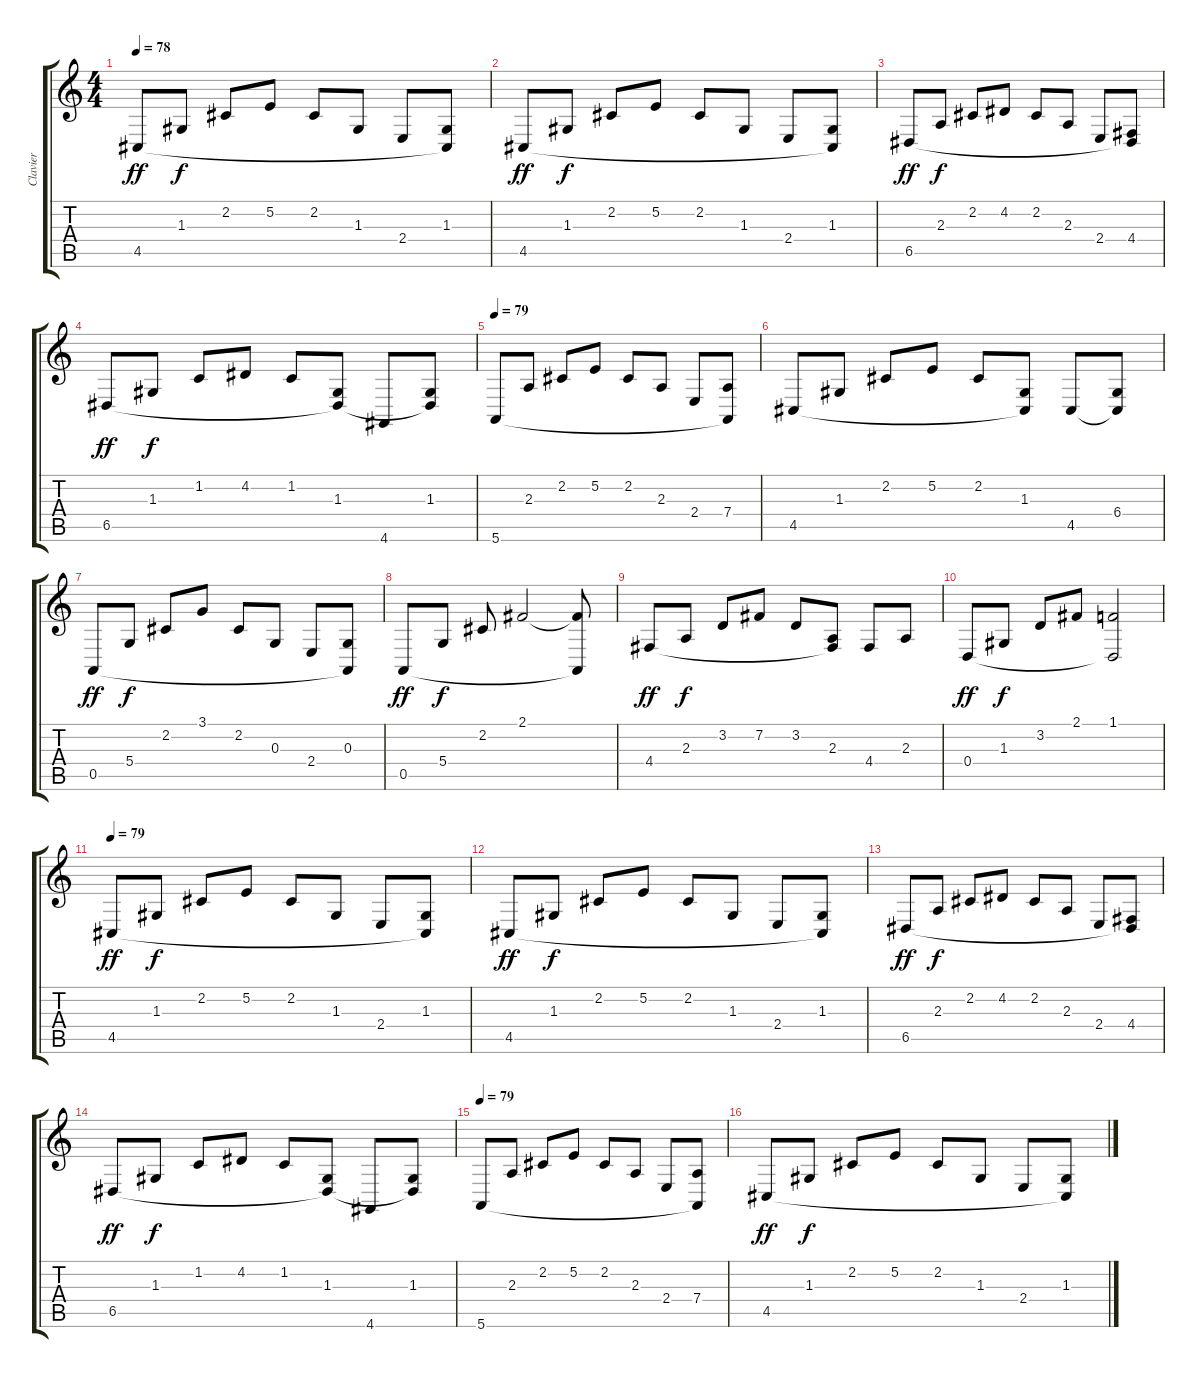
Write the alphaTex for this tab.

\track ("Clavier" "Clavier") {instrument sitar}
\staff {score tabs}
\tuning (E4 B3 G3 D3 A2 E2) {hide}
\ts (4 4)
\tempo 78
\clef g2
\ks c
4.5.8{dy ff instrument sitar} 1.3.8{dy f} 2.2.8 5.2.8 2.2.8 1.3.8 2.4.8 (1.3 4.5{t}).8 |
4.5.8{dy ff} 1.3.8{dy f} 2.2.8 5.2.8 2.2.8 1.3.8 2.4.8 (1.3 4.5{t}).8 |
6.5.8{dy ff} 2.3.8{dy f} 2.2.8 4.2.8 2.2.8 2.3.8 2.4.8 (4.4 6.5{t}).8 |
6.5.8{dy ff} 1.3.8{dy f} 1.2.8 4.2.8 1.2.8 (1.3 6.5{t}).8 4.6.8 (1.3 6.5{t}).8 |
\tempo 79
5.6.8 2.3.8 2.2.8 5.2.8 2.2.8 2.3.8 2.4.8 (7.4 5.6{t}).8 |
4.5.8 1.3.8 2.2.8 5.2.8 2.2.8 (1.3 4.5{t}).8 4.5.8 (6.4 4.5{t}).8 |
0.5.8{dy ff} 5.4.8{dy f} 2.2.8 3.1.8 2.2.8 0.3.8 2.4.8 (0.3 0.5{t}).8 |
0.5.8{dy ff} 5.4.8{dy f} 2.2.8 2.1.2 (2.1{t} 0.5{t}).8 |
4.4.8{dy ff} 2.3.8{dy f} 3.2.8 7.2.8 3.2.8 (2.3 4.4{t}).8 4.4.8 2.3.8 |
0.4.8{dy ff} 1.3.8{dy f} 3.2.8 2.1.8 (1.1 0.4{t}).2 |
\tempo 79
4.5.8{dy ff} 1.3.8{dy f} 2.2.8 5.2.8 2.2.8 1.3.8 2.4.8 (1.3 4.5{t}).8 |
4.5.8{dy ff} 1.3.8{dy f} 2.2.8 5.2.8 2.2.8 1.3.8 2.4.8 (1.3 4.5{t}).8 |
6.5.8{dy ff} 2.3.8{dy f} 2.2.8 4.2.8 2.2.8 2.3.8 2.4.8 (4.4 6.5{t}).8 |
6.5.8{dy ff} 1.3.8{dy f} 1.2.8 4.2.8 1.2.8 (1.3 6.5{t}).8 4.6.8 (1.3 6.5{t}).8 |
\tempo 79
5.6.8 2.3.8 2.2.8 5.2.8 2.2.8 2.3.8 2.4.8 (7.4 5.6{t}).8 |
4.5.8{dy ff} 1.3.8{dy f} 2.2.8 5.2.8 2.2.8 1.3.8 2.4.8 (1.3 4.5{t}).8
